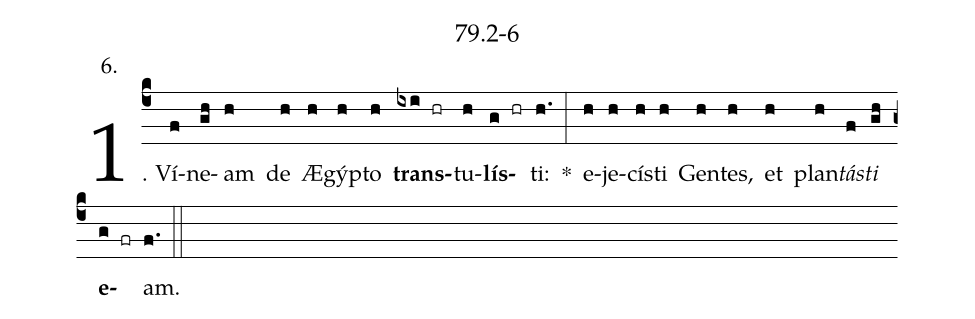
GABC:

name: 79.2-6;
annotation: 6.;
%%
(c4)1. Ví(f)ne(gh)am(h) de(h) Æ(h)gýp(h)to(h) <b>trans</b>(ixi hr)tu(h)<b>lís</b>(g hr)ti:(h.) *(:) e(h)je(h)cís(h)ti(h) Gen(h)tes,(h) et(h) plan(h)<i>tás</i>(f)<i>ti</i>(gh) <b>e</b>(g fr)am.(f.) (::)


%E(h) u(h) o(f) u(gh) a(g) e.(f.) (::)
